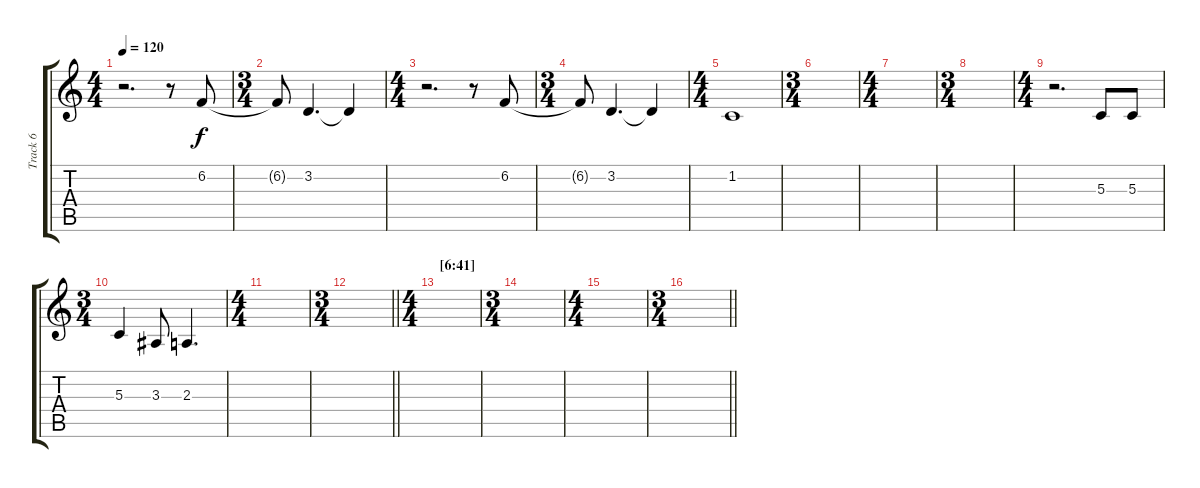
\track ("Track 6" "Track 6") {instrument clarinet}
\staff {score tabs}
\tuning (E4 B3 G3 D3 A2 E2) {hide}
\ts (4 4)
\tempo 120
\clef g2
\ks c
r.2{d dy f} r.8 6.2.8 |
\ts (3 4)
6.2{t}.8 3.2.4{d} 3.2{t}.4 |
\ts (4 4)
r.2{d} r.8 6.2.8 |
\ts (3 4)
6.2{t}.8 3.2.4{d} 3.2{t}.4 |
\ts (4 4)
1.2.1 |
\ts (3 4)
|
\ts (4 4)
|
\ts (3 4)
|
\ts (4 4)
r.2{d} 5.3.8 5.3.8 |
\ts (3 4)
5.3.4 3.3.8 2.3.4{d} |
\ts (4 4)
|
\ts (3 4)
\barLineRight lightlight
|
\ts (4 4)
\section ("" "[6:41]")
|
\ts (3 4)
|
\ts (4 4)
|
\ts (3 4)
\barLineRight lightlight
